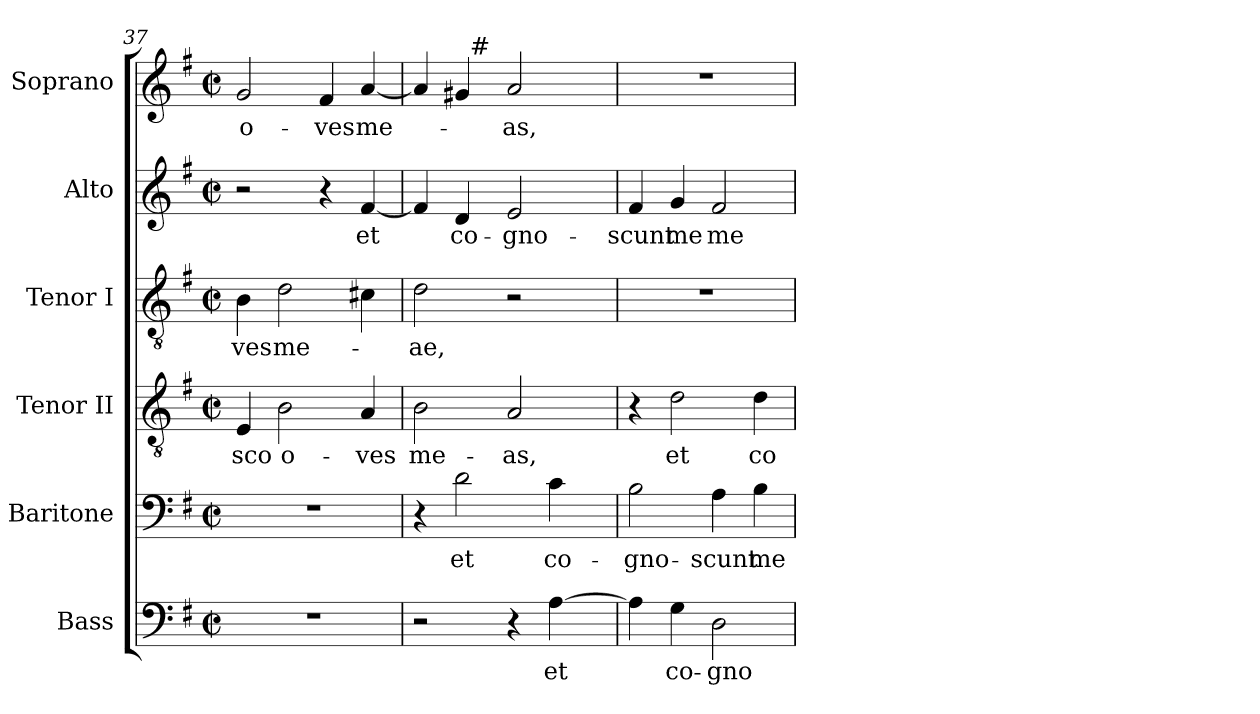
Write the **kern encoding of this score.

**kern	**text	**kern	**text	**kern	**text	**kern	**text	**kern	**text	**kern	**text
*part6	*part6	*part5	*part5	*part4	*part4	*part3	*part3	*part2	*part2	*part1	*part1
*staff6	*staff6	*staff5	*staff5	*staff4	*staff4	*staff3	*staff3	*staff2	*staff2	*staff1	*staff1
*I"Bass	*	*I"Baritone	*	*I"Tenor II	*	*I"Tenor I	*	*I"Alto	*	*I"Soprano	*
*I'B.	*	*I'B.	*	*I'T.	*	*I'T.	*	*I'A.	*	*I'S.	*
*clefF4	*	*clefF4	*	*clefGv2	*	*clefGv2	*	*clefG2	*	*clefG2	*
*	*	*	*	*ITrd7c12	*	*ITrd7c12	*	*	*	*	*
*k[f#]	*	*k[f#]	*	*k[f#]	*	*k[f#]	*	*k[f#]	*	*k[f#]	*
*G:	*	*G:	*	*G:	*	*G:	*	*G:	*	*G:	*
*M2/2	*	*M2/2	*	*M2/2	*	*M2/2	*	*M2/2	*	*M2/2	*
*met(c|)	*	*met(c|)	*	*met(c|)	*	*met(c|)	*	*met(c|)	*	*met(c|)	*
=37	=37	=37	=37	=37	=37	=37	=37	=37	=37	=37	=37
!	!	!	!	!	!LO:LY:b:color=#000000	!	!	!	!	!	!
!	!	!	!	!	!	!	!LO:LY:b:color=#000000	!	!	!	!
!	!	!	!	!	!	!	!	!	!	!	!LO:LY:b:color=#000000
1r	.	1r	.	4EEi/	-sco	4BBi\	-ves	2r	.	2gi/	o-
!	!	!	!	!	!LO:LY:b:color=#000000	!	!	!	!	!	!
!	!	!	!	!	!	!	!LO:LY:b:color=#000000	!	!	!	!
.	.	.	.	2BBi\	o-	2Di\	me-	.	.	.	.
!	!	!	!	!	!	!	!	!	!	!	!LO:LY:b:color=#000000
.	.	.	.	.	.	.	.	4r	.	4f#i/	-ves
!	!	!	!	!	!LO:LY:b:color=#000000	!	!	!	!	!	!
!	!	!	!	!	!	!	!	!	!LO:LY:b:color=#000000	!	!
!	!	!	!	!	!	!	!	!	!	!	!LO:LY:b:color=#000000
.	.	.	.	4AAi/	-ves	4C#Xi\	.	[<4f#i/	et	[<4ai/	me-
=38	=38	=38	=38	=38	=38	=38	=38	=38	=38	=38	=38
!	!	!	!	!	!LO:LY:b:color=#000000	!	!	!	!	!	!
!	!	!	!	!	!	!	!LO:LY:b:color=#000000	!	!	!	!
*	*	*	*	*	*	*	*	*	*	*^	*
2r	.	4r	.	2BBi\	me-	2Di\	-ae,	4f#i/]	.	4ai/]	4ryy	.
!	!	!	!LO:LY:b:color=#000000	!	!	!	!	!	!	!	!	!
!	!	!	!	!	!	!	!	!	!LO:LY:b:color=#000000	!	!	!
.	.	2di\	et	.	.	.	.	4di/	co-	4g#i/	32ryy	.
.	.	.	.	.	.	.	.	.	.	.	256ryy	.
!	!	!	!	!	!	!	!	!	!	!	!LO:TX:a:t=#	!
.	.	.	.	.	.	.	.	.	.	.	2ryy	.
!	!	!	!	!	!LO:LY:b:color=#000000	!	!	!	!	!	!	!
!	!	!	!	!	!	!	!	!	!LO:LY:b:color=#000000	!	!	!
!	!	!	!	!	!	!	!	!	!	!	!	!LO:LY:b:color=#000000
4r	.	.	.	2AAi/	-as,	2r	.	2ei/	-gno-	2ai/	.	-as,
!	!LO:LY:b:color=#000000	!	!	!	!	!	!	!	!	!	!	!
!	!	!	!LO:LY:b:color=#000000	!	!	!	!	!	!	!	!	!
[>4Ai\	et	4ci\	co-	.	.	.	.	.	.	.	.	.
.	.	.	.	.	.	.	.	.	.	.	8ryy	.
.	.	.	.	.	.	.	.	.	.	.	16ryy	.
.	.	.	.	.	.	.	.	.	.	.	64..ryy	.
*	*	*	*	*	*	*	*	*	*	*v	*v	*
=39	=39	=39	=39	=39	=39	=39	=39	=39	=39	=39	=39
*	*	*	*	*	*	*	*	*	*	*^	*
!	!	!	!LO:LY:b:color=#000000	!	!	!	!	!	!	!	!	!
*	*	*	*	*	*	*	*	*	*	*v	*v	*
*	*	*	*	*	*	*	*	*	*	*^	*
!	!	!	!	!	!	!	!	!	!LO:LY:b:color=#000000	!	!	!
*	*	*	*	*	*	*	*	*	*	*v	*v	*
4Ai\]	.	2Bi\	-gno-	4r	.	1r	.	4f#i/	-scunt	1r	.
!	!LO:LY:b:color=#000000	!	!	!	!	!	!	!	!	!	!
!	!	!	!	!	!LO:LY:b:color=#000000	!	!	!	!	!	!
!	!	!	!	!	!	!	!	!	!LO:LY:b:color=#000000	!	!
4Gi\	co-	.	.	2Di\	et	.	.	4gi/	me	.	.
!	!LO:LY:b:color=#000000	!	!	!	!	!	!	!	!	!	!
!	!	!	!LO:LY:b:color=#000000	!	!	!	!	!	!	!	!
!	!	!	!	!	!	!	!	!	!LO:LY:b:color=#000000	!	!
2Di\	-gno-	4Ai\	-scunt	.	.	.	.	2f#i/	me-	.	.
!	!	!	!LO:LY:b:color=#000000	!	!	!	!	!	!	!	!
!	!	!	!	!	!LO:LY:b:color=#000000	!	!	!	!	!	!
.	.	4Bi\	me	4Di\	co-	.	.	.	.	.	.
=	=	=	=	=	=	=	=	=	=	=	=
*-	*-	*-	*-	*-	*-	*-	*-	*-	*-	*-	*-
